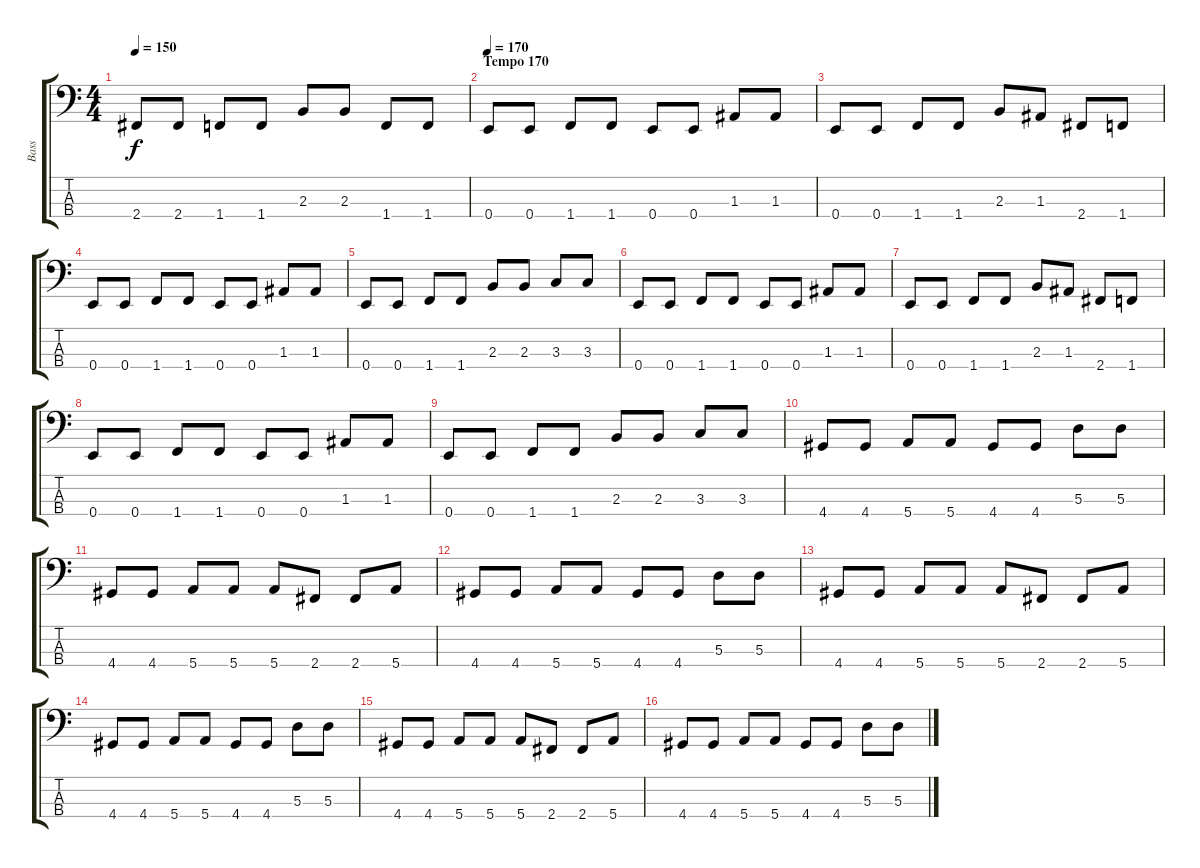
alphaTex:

\track ("Bass" "Bass") {instrument electricbassfinger}
\staff {score tabs}
\tuning (G2 D2 A1 E1) {hide}
\ts (4 4)
\tempo 150
\clef f4
\ks c
2.4.8{dy f} 2.4.8 1.4.8 1.4.8 2.3.8 2.3.8 1.4.8 1.4.8 |
\section ("" "Tempo 170")
\tempo 170
0.4.8 0.4.8 1.4.8 1.4.8 0.4.8 0.4.8 1.3.8 1.3.8 |
0.4.8 0.4.8 1.4.8 1.4.8 2.3.8 1.3.8 2.4.8 1.4.8 |
0.4.8 0.4.8 1.4.8 1.4.8 0.4.8 0.4.8 1.3.8 1.3.8 |
0.4.8 0.4.8 1.4.8 1.4.8 2.3.8 2.3.8 3.3.8 3.3.8 |
0.4.8 0.4.8 1.4.8 1.4.8 0.4.8 0.4.8 1.3.8 1.3.8 |
0.4.8 0.4.8 1.4.8 1.4.8 2.3.8 1.3.8 2.4.8 1.4.8 |
0.4.8 0.4.8 1.4.8 1.4.8 0.4.8 0.4.8 1.3.8 1.3.8 |
0.4.8 0.4.8 1.4.8 1.4.8 2.3.8 2.3.8 3.3.8 3.3.8 |
4.4.8 4.4.8 5.4.8 5.4.8 4.4.8 4.4.8 5.3.8 5.3.8 |
4.4.8 4.4.8 5.4.8 5.4.8 5.4.8 2.4.8 2.4.8 5.4.8 |
4.4.8 4.4.8 5.4.8 5.4.8 4.4.8 4.4.8 5.3.8 5.3.8 |
4.4.8 4.4.8 5.4.8 5.4.8 5.4.8 2.4.8 2.4.8 5.4.8 |
4.4.8 4.4.8 5.4.8 5.4.8 4.4.8 4.4.8 5.3.8 5.3.8 |
4.4.8 4.4.8 5.4.8 5.4.8 5.4.8 2.4.8 2.4.8 5.4.8 |
4.4.8 4.4.8 5.4.8 5.4.8 4.4.8 4.4.8 5.3.8 5.3.8
